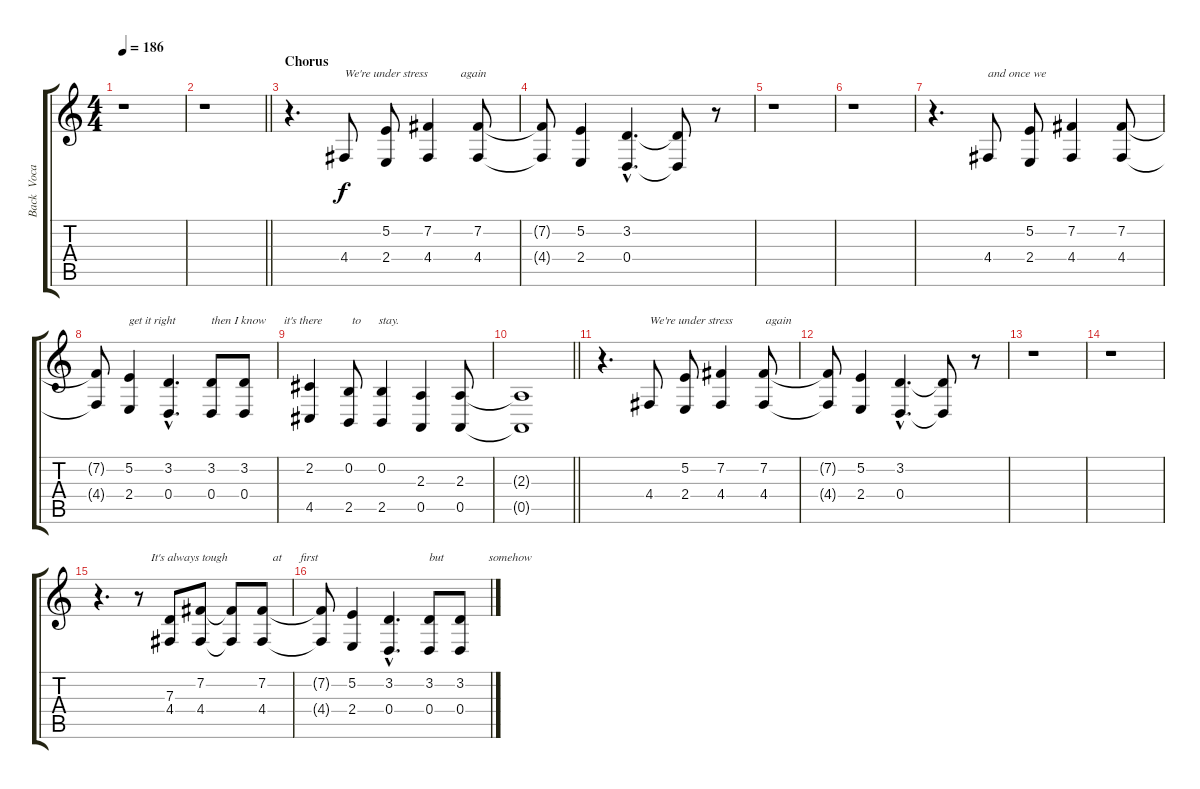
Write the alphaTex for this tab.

\track ("Back  Vocal" "Back  Voca") {instrument flute}
\staff {score tabs}
\tuning (E4 B3 G3 D3 A2 E2) {hide}
\ts (4 4)
\tempo 186
\clef g2
\ks c
r.1{dy f} |
\barLineRight lightlight
r.1 |
\section ("" "Chorus")
r.4{d} 4.4.8{txt "We're under stress           again"} (5.2 2.4).8 (7.2 4.4).4 (7.2 4.4).8 |
(7.2{t} 4.4{t}).8 (5.2 2.4).4 (3.2{hac} 0.4{hac}).4{d} (3.2{t} 0.4{t}).8 r.8 |
r.1 |
r.1 |
r.4{d} 4.4.8{txt "and once we "} (5.2 2.4).8 (7.2 4.4).4 (7.2 4.4).8 |
(7.2{t} 4.4{t}).8 (5.2 2.4).4{txt "get it right"} (3.2{hac} 0.4{hac}).4{d} (3.2 0.4).8{txt "then I know      it's there          to      stay."} (3.2 0.4).8 |
(2.2 4.5).4 (0.2 2.5).8 (0.2 2.5).4 (2.3 0.5).4 (2.3 0.5).8 |
\barLineRight lightlight
(2.3{t} 0.5{t}).1 |
r.4{d} 4.4.8{txt "We're under stress           again"} (5.2 2.4).8 (7.2 4.4).4 (7.2 4.4).8 |
(7.2{t} 4.4{t}).8 (5.2 2.4).4 (3.2{hac} 0.4{hac}).4{d} (3.2{t} 0.4{t}).8 r.8 |
r.1 |
r.1 |
r.4{d} r.8{txt "    It's always tough               at      first "} (7.3 4.4).8 (7.2 4.4).8 (7.2{t} 4.4{t}).8 (7.2 4.4).8 |
(7.2{t} 4.4{t}).8 (5.2 2.4).4 (3.2{hac} 0.4{hac}).4{d} (3.2 0.4).8{txt "but               somehow "} (3.2 0.4).8
